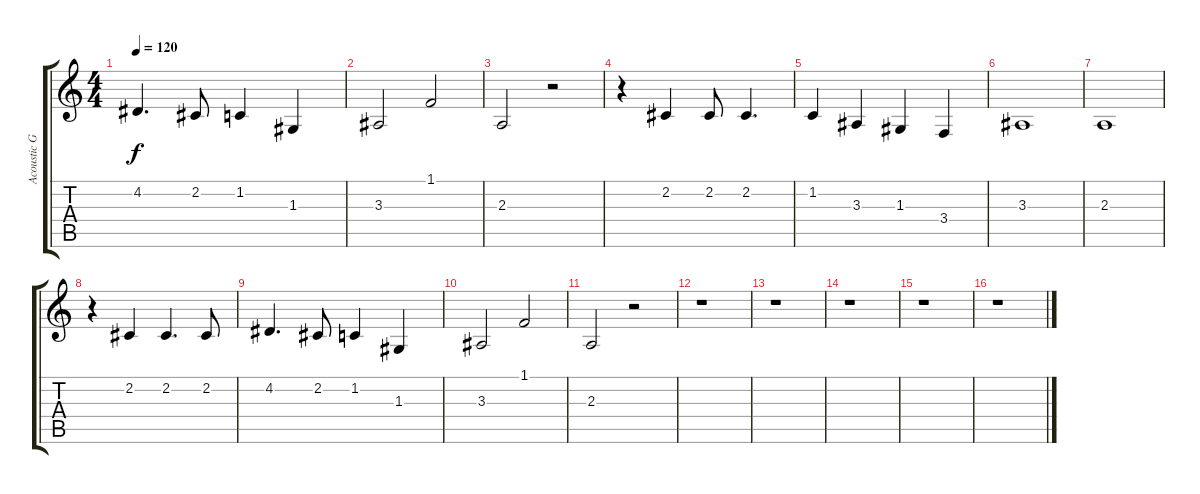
\track ("Acoustic Grand Piano" "Acoustic G") {instrument acousticgrandpiano}
\staff {score tabs}
\tuning (E4 B3 G3 D3 A2 E2) {hide}
\ts (4 4)
\tempo 120
\clef g2
\ks c
4.2.4{d dy f} 2.2.8 1.2.4 1.3.4 |
3.3.2 1.1.2 |
2.3.2 r.2 |
r.4 2.2.4 2.2.8 2.2.4{d} |
1.2.4 3.3.4 1.3.4 3.4.4 |
3.3.1 |
2.3.1 |
r.4 2.2.4 2.2.4{d} 2.2.8 |
4.2.4{d} 2.2.8 1.2.4 1.3.4 |
3.3.2 1.1.2 |
2.3.2 r.2 |
r.1 |
r.1 |
r.1 |
r.1 |
r.1
